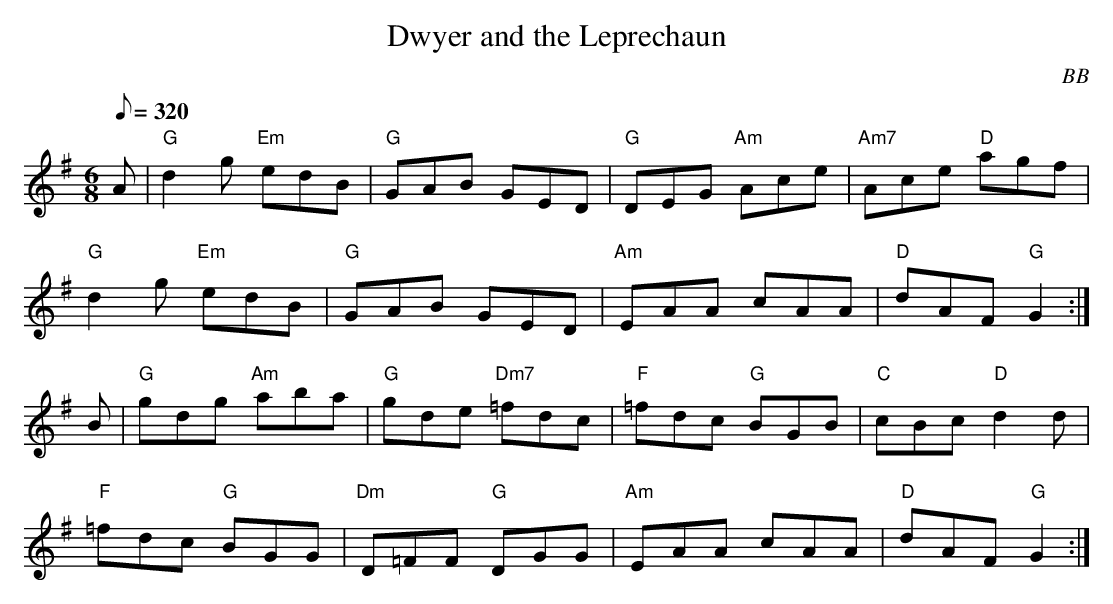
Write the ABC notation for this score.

X:1
T: Dwyer and the Leprechaun
C: BB
M: 6/8
Q: 1/8=320
L: 1/8
K: G
A |"G"d2 g "Em"edB |"G"GAB GED | "G"DEG "Am"Ace | "Am7"Ace "D"agf |
"G"d2 g "Em"edB | "G"GAB GED | "Am"EAA cAA | "D"dAF "G"G2 :|
B | "G"gdg "Am"aba | "G"gde "Dm7"=fdc | "F"=fdc "G"BGB | "C"cBc "D"d2 d |
"F"=fdc "G"BGG | "Dm"D=FF "G"DGG | "Am"EAA cAA |"D"dAF "G"G2 :|
